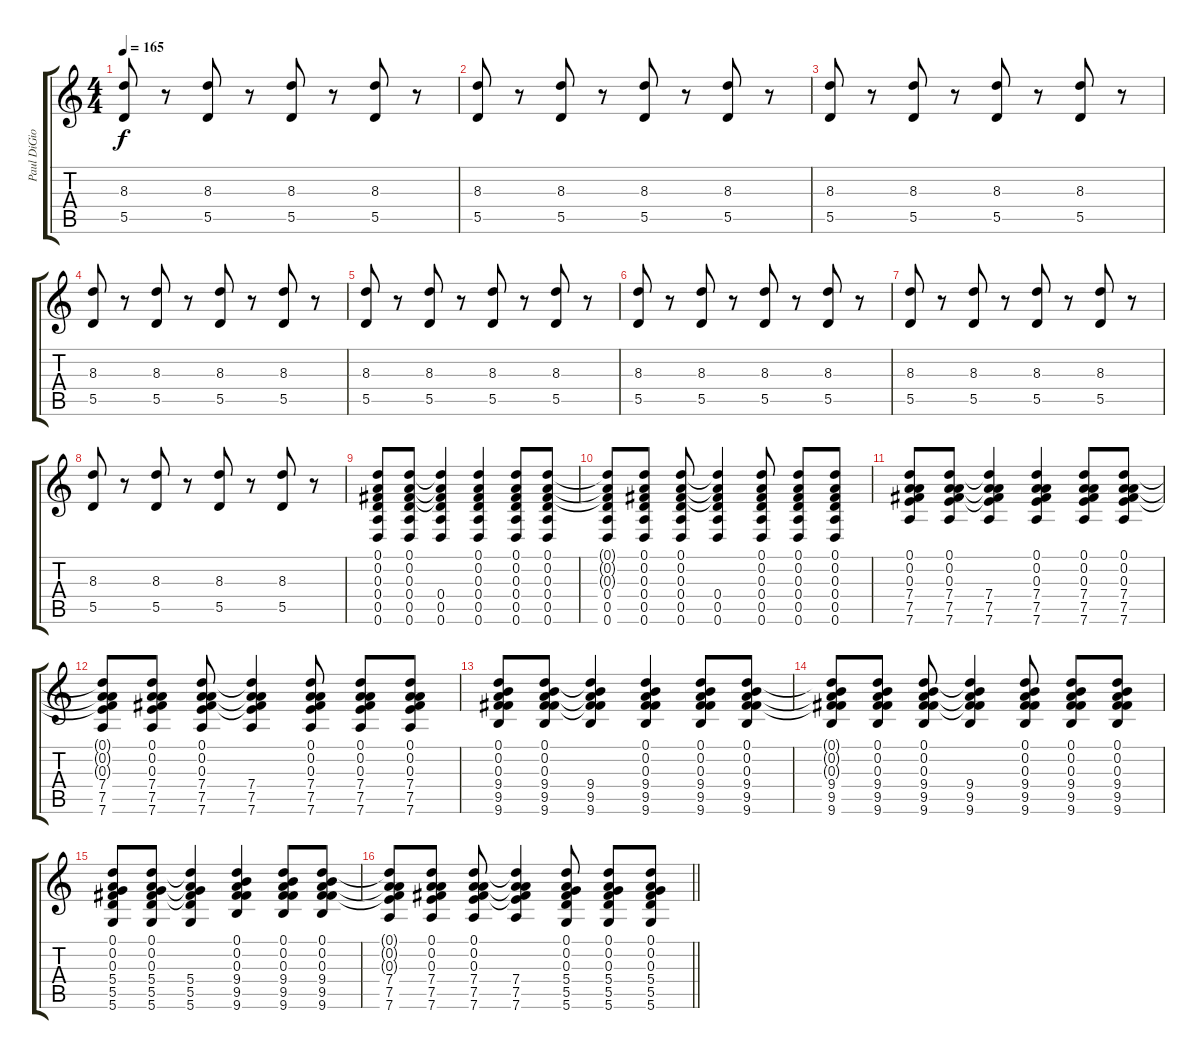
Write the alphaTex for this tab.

\track ("Paul DiGiovanni (Lead Guitar)" "Paul DiGio") {instrument overdrivenguitar}
\staff {score tabs}
\tuning (D4 A3 Gb3 D3 A2 D2) {hide}
\ts (4 4)
\tempo 165
\clef g2
\ks c
(8.3 5.5).8{dy f} r.8 (8.3 5.5).8 r.8 (8.3 5.5).8 r.8 (8.3 5.5).8 r.8 |
(8.3 5.5).8 r.8 (8.3 5.5).8 r.8 (8.3 5.5).8 r.8 (8.3 5.5).8 r.8 |
(8.3 5.5).8 r.8 (8.3 5.5).8 r.8 (8.3 5.5).8 r.8 (8.3 5.5).8 r.8 |
(8.3 5.5).8 r.8 (8.3 5.5).8 r.8 (8.3 5.5).8 r.8 (8.3 5.5).8 r.8 |
(8.3 5.5).8 r.8 (8.3 5.5).8 r.8 (8.3 5.5).8 r.8 (8.3 5.5).8 r.8 |
(8.3 5.5).8 r.8 (8.3 5.5).8 r.8 (8.3 5.5).8 r.8 (8.3 5.5).8 r.8 |
(8.3 5.5).8 r.8 (8.3 5.5).8 r.8 (8.3 5.5).8 r.8 (8.3 5.5).8 r.8 |
(8.3 5.5).8 r.8 (8.3 5.5).8 r.8 (8.3 5.5).8 r.8 (8.3 5.5).8 r.8 |
(0.1 0.2 0.3 0.4 0.5 0.6).8 (0.1 0.2 0.3 0.4 0.5 0.6).8 (0.1{t} 0.2{t} 0.3{t} 0.4 0.5 0.6).4 (0.1 0.2 0.3 0.4 0.5 0.6).4 (0.1 0.2 0.3 0.4 0.5 0.6).8 (0.1 0.2 0.3 0.4 0.5 0.6).8 |
(0.1{t} 0.2{t} 0.3{t} 0.4 0.5 0.6).8 (0.1 0.2 0.3 0.4 0.5 0.6).8 (0.1 0.2 0.3 0.4 0.5 0.6).8 (0.1{t} 0.2{t} 0.3{t} 0.4 0.5 0.6).4 (0.1 0.2 0.3 0.4 0.5 0.6).8 (0.1 0.2 0.3 0.4 0.5 0.6).8 (0.1 0.2 0.3 0.4 0.5 0.6).8 |
(0.1 0.2 0.3 7.4 7.5 7.6).8 (0.1 0.2 0.3 7.4 7.5 7.6).8 (0.1{t} 0.2{t} 0.3{t} 7.4 7.5 7.6).4 (0.1 0.2 0.3 7.4 7.5 7.6).4 (0.1 0.2 0.3 7.4 7.5 7.6).8 (0.1 0.2 0.3 7.4 7.5 7.6).8 |
(0.1{t} 0.2{t} 0.3{t} 7.4 7.5 7.6).8 (0.1 0.2 0.3 7.4 7.5 7.6).8 (0.1 0.2 0.3 7.4 7.5 7.6).8 (0.1{t} 0.2{t} 0.3{t} 7.4 7.5 7.6).4 (0.1 0.2 0.3 7.4 7.5 7.6).8 (0.1 0.2 0.3 7.4 7.5 7.6).8 (0.1 0.2 0.3 7.4 7.5 7.6).8 |
(0.1 0.2 0.3 9.4 9.5 9.6).8 (0.1 0.2 0.3 9.4 9.5 9.6).8 (0.1{t} 0.2{t} 0.3{t} 9.4 9.5 9.6).4 (0.1 0.2 0.3 9.4 9.5 9.6).4 (0.1 0.2 0.3 9.4 9.5 9.6).8 (0.1 0.2 0.3 9.4 9.5 9.6).8 |
(0.1{t} 0.2{t} 0.3{t} 9.4 9.5 9.6).8 (0.1 0.2 0.3 9.4 9.5 9.6).8 (0.1 0.2 0.3 9.4 9.5 9.6).8 (0.1{t} 0.2{t} 0.3{t} 9.4 9.5 9.6).4 (0.1 0.2 0.3 9.4 9.5 9.6).8 (0.1 0.2 0.3 9.4 9.5 9.6).8 (0.1 0.2 0.3 9.4 9.5 9.6).8 |
(0.1 0.2 0.3 5.4 5.5 5.6).8 (0.1 0.2 0.3 5.4 5.5 5.6).8 (0.1{t} 0.2{t} 0.3{t} 5.4 5.5 5.6).4 (0.1 0.2 0.3 9.4 9.5 9.6).4 (0.1 0.2 0.3 9.4 9.5 9.6).8 (0.1 0.2 0.3 9.4 9.5 9.6).8 |
\barLineRight lightlight
(0.1{t} 0.2{t} 0.3{t} 7.4 7.5 7.6).8 (0.1 0.2 0.3 7.4 7.5 7.6).8 (0.1 0.2 0.3 7.4 7.5 7.6).8 (0.1{t} 0.2{t} 0.3{t} 7.4 7.5 7.6).4 (0.1 0.2 0.3 5.4 5.5 5.6).8 (0.1 0.2 0.3 5.4 5.5 5.6).8 (0.1 0.2 0.3 5.4 5.5 5.6).8
